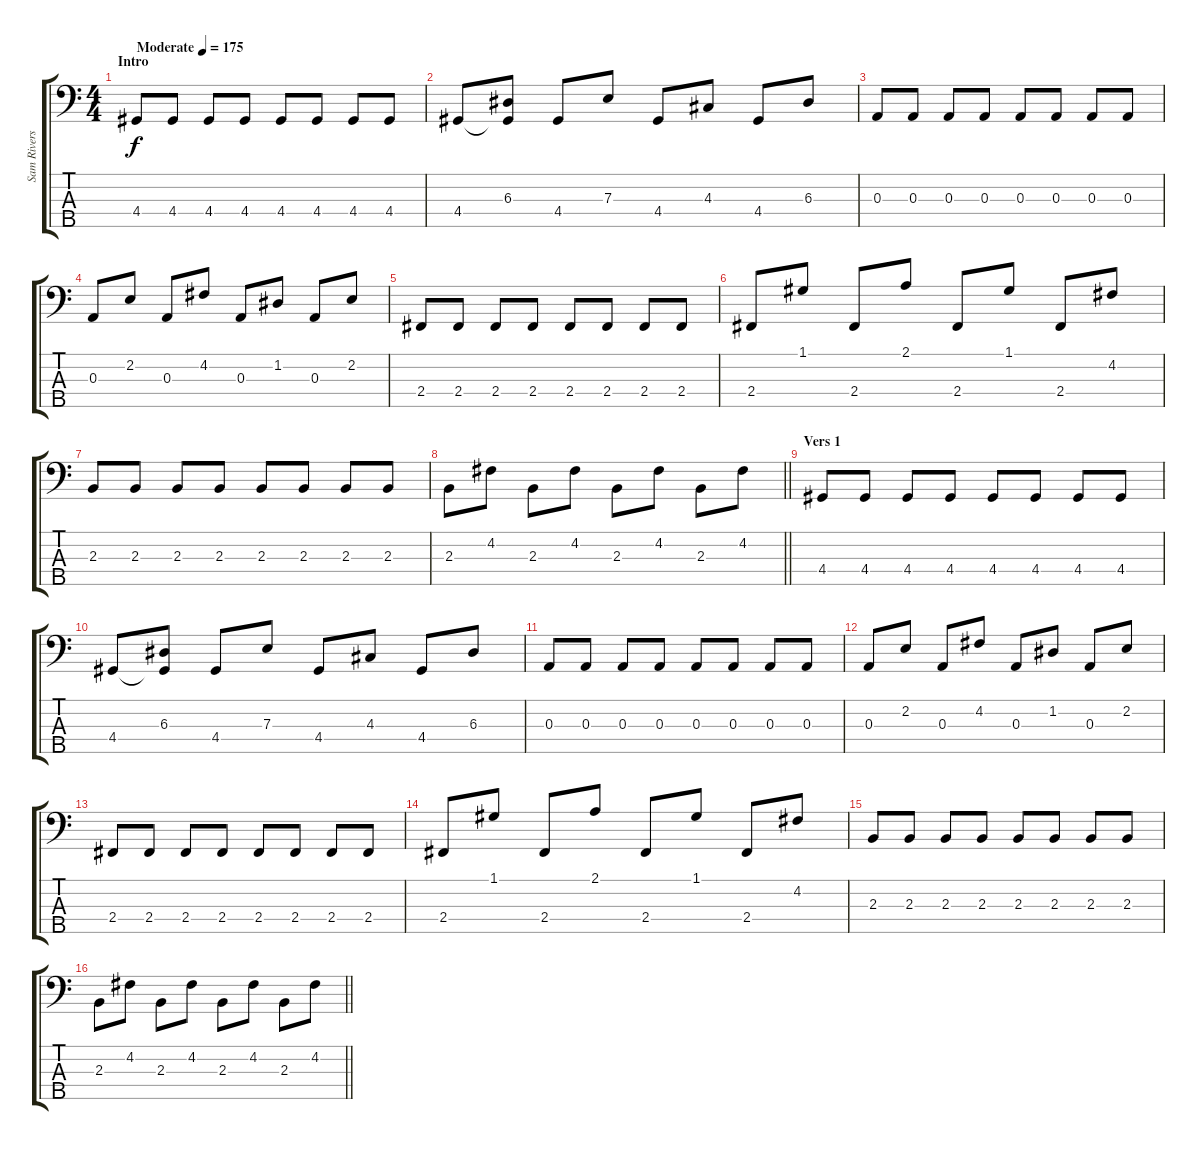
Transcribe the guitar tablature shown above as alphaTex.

\track ("Sam Rivers" "Sam Rivers") {instrument electricbassfinger}
\staff {score tabs}
\tuning (G2 D2 A1 E1 B0) {hide}
\ts (4 4)
\section ("" "Intro")
\tempo (175 "Moderate")
\clef f4
\ks c
4.4.8{dy f instrument electricbassfinger} 4.4.8 4.4.8 4.4.8 4.4.8 4.4.8 4.4.8 4.4.8 |
4.4.8 (6.3 4.4{t}).8 4.4.8 7.3.8 4.4.8 4.3.8 4.4.8 6.3.8 |
0.3.8 0.3.8 0.3.8 0.3.8 0.3.8 0.3.8 0.3.8 0.3.8 |
0.3.8 2.2.8 0.3.8 4.2.8 0.3.8 1.2.8 0.3.8 2.2.8 |
2.4.8 2.4.8 2.4.8 2.4.8 2.4.8 2.4.8 2.4.8 2.4.8 |
2.4.8 1.1.8 2.4.8 2.1.8 2.4.8 1.1.8 2.4.8 4.2.8 |
2.3.8 2.3.8 2.3.8 2.3.8 2.3.8 2.3.8 2.3.8 2.3.8 |
\barLineRight lightlight
2.3.8 4.2.8 2.3.8 4.2.8 2.3.8 4.2.8 2.3.8 4.2.8 |
\section ("" "Vers 1")
4.4.8 4.4.8 4.4.8 4.4.8 4.4.8 4.4.8 4.4.8 4.4.8 |
4.4.8 (6.3 4.4{t}).8 4.4.8 7.3.8 4.4.8 4.3.8 4.4.8 6.3.8 |
0.3.8 0.3.8 0.3.8 0.3.8 0.3.8 0.3.8 0.3.8 0.3.8 |
0.3.8 2.2.8 0.3.8 4.2.8 0.3.8 1.2.8 0.3.8 2.2.8 |
2.4.8 2.4.8 2.4.8 2.4.8 2.4.8 2.4.8 2.4.8 2.4.8 |
2.4.8 1.1.8 2.4.8 2.1.8 2.4.8 1.1.8 2.4.8 4.2.8 |
2.3.8 2.3.8 2.3.8 2.3.8 2.3.8 2.3.8 2.3.8 2.3.8 |
\barLineRight lightlight
2.3.8 4.2.8 2.3.8 4.2.8 2.3.8 4.2.8 2.3.8 4.2.8
